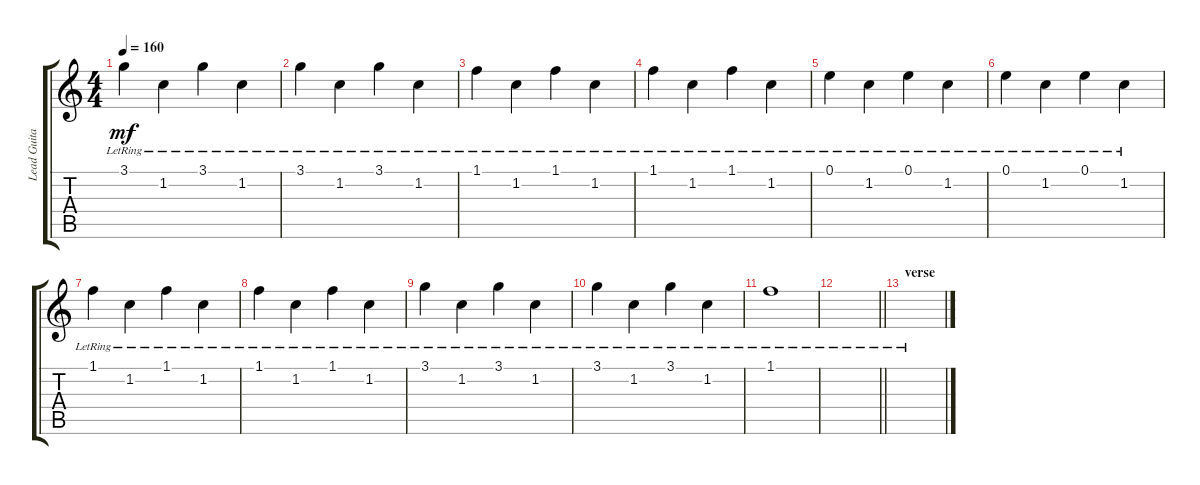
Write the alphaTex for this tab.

\track ("Lead Guitar 2" "Lead Guita") {instrument electricguitarclean}
\staff {score tabs}
\tuning (E4 B3 G3 D3 A2 E2) {hide}
\ts (4 4)
\tempo 160
\clef g2
\ks c
3.1{lr}.4{dy mf} 1.2{lr}.4 3.1{lr}.4 1.2{lr}.4 |
3.1{lr}.4 1.2{lr}.4 3.1{lr}.4 1.2{lr}.4 |
1.1{lr}.4 1.2{lr}.4 1.1{lr}.4 1.2{lr}.4 |
1.1{lr}.4 1.2{lr}.4 1.1{lr}.4 1.2{lr}.4 |
0.1{lr}.4 1.2{lr}.4 0.1{lr}.4 1.2{lr}.4 |
0.1{lr}.4 1.2{lr}.4 0.1{lr}.4 1.2{lr}.4 |
1.1{lr}.4 1.2{lr}.4 1.1{lr}.4 1.2{lr}.4 |
1.1{lr}.4 1.2{lr}.4 1.1{lr}.4 1.2{lr}.4 |
3.1{lr}.4 1.2{lr}.4 3.1{lr}.4 1.2{lr}.4 |
3.1{lr}.4 1.2{lr}.4 3.1{lr}.4 1.2{lr}.4 |
1.1{lr}.1 |
\barLineRight lightlight
|
\section ("" "verse")
